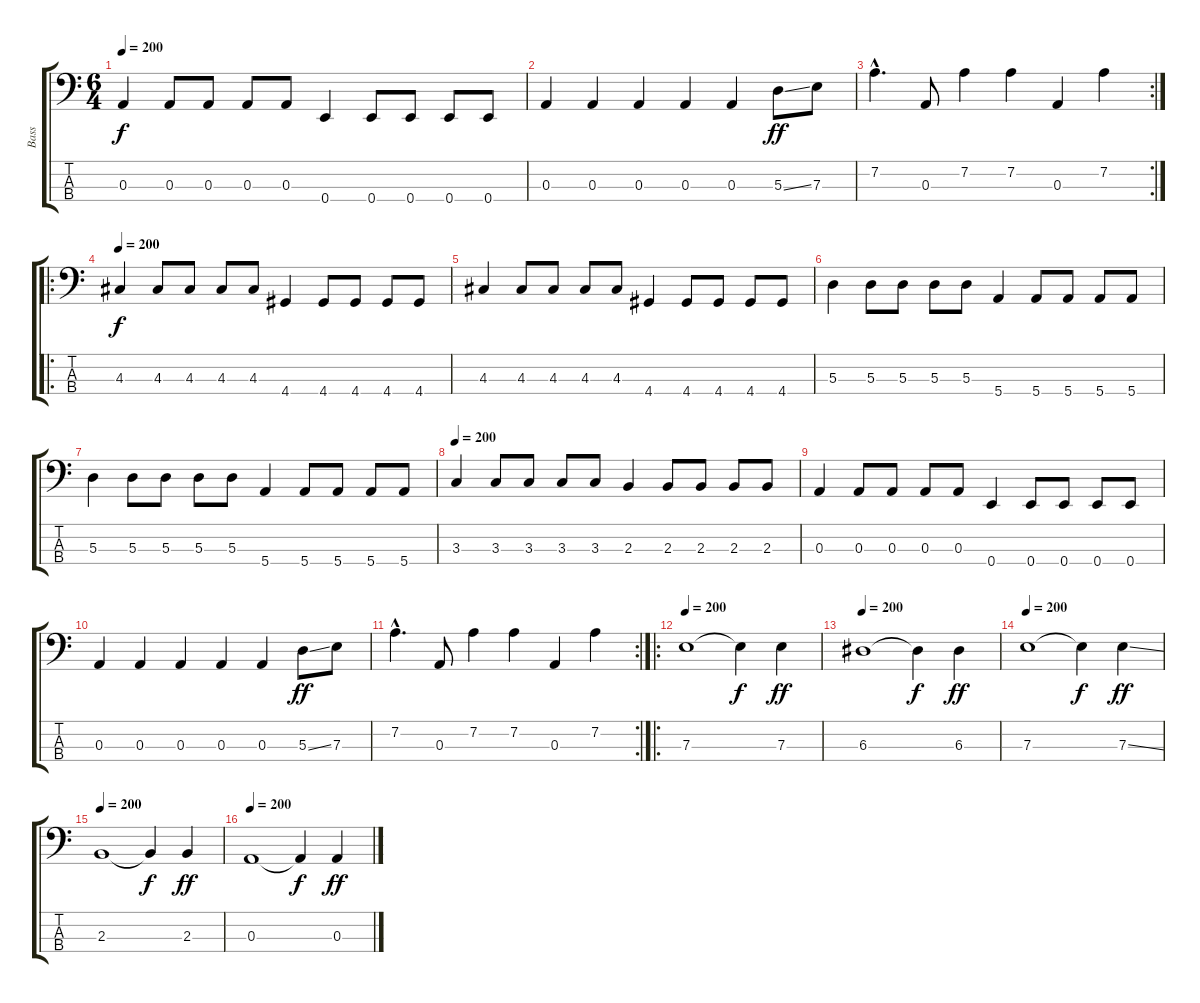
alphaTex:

\track ("Bass" "Bass") {instrument electricbassfinger}
\staff {score tabs}
\tuning (G2 D2 A1 E1) {hide}
\ts (6 4)
\tempo 200
\clef f4
\ks c
0.3.4{dy f} 0.3.8 0.3.8 0.3.8 0.3.8 0.4.4 0.4.8 0.4.8 0.4.8 0.4.8 |
0.3.4 0.3.4 0.3.4 0.3.4 0.3.4 5.3{ss}.8{dy ff} 7.3.8 |
\rc 2
7.2{hac}.4{d} 0.3.8 7.2.4 7.2.4 0.3.4 7.2.4 |
\ro
\tempo 200
4.3.4{dy f} 4.3.8 4.3.8 4.3.8 4.3.8 4.4.4 4.4.8 4.4.8 4.4.8 4.4.8 |
4.3.4 4.3.8 4.3.8 4.3.8 4.3.8 4.4.4 4.4.8 4.4.8 4.4.8 4.4.8 |
5.3.4 5.3.8 5.3.8 5.3.8 5.3.8 5.4.4 5.4.8 5.4.8 5.4.8 5.4.8 |
5.3.4 5.3.8 5.3.8 5.3.8 5.3.8 5.4.4 5.4.8 5.4.8 5.4.8 5.4.8 |
\tempo 200
3.3.4 3.3.8 3.3.8 3.3.8 3.3.8 2.3.4 2.3.8 2.3.8 2.3.8 2.3.8 |
0.3.4 0.3.8 0.3.8 0.3.8 0.3.8 0.4.4 0.4.8 0.4.8 0.4.8 0.4.8 |
0.3.4 0.3.4 0.3.4 0.3.4 0.3.4 5.3{ss}.8{dy ff} 7.3.8 |
\rc 2
7.2{hac}.4{d} 0.3.8 7.2.4 7.2.4 0.3.4 7.2.4 |
\ro
\tempo 200
7.3.1 7.3{t}.4{dy f} 7.3.4{dy ff} |
\tempo 200
6.3.1 6.3{t}.4{dy f} 6.3.4{dy ff} |
\tempo 200
7.3.1 7.3{t}.4{dy f} 7.3{ss}.4{dy ff} |
\tempo 200
2.3.1 2.3{t}.4{dy f} 2.3.4{dy ff} |
\tempo 200
0.3.1 0.3{t}.4{dy f} 0.3.4{dy ff}
